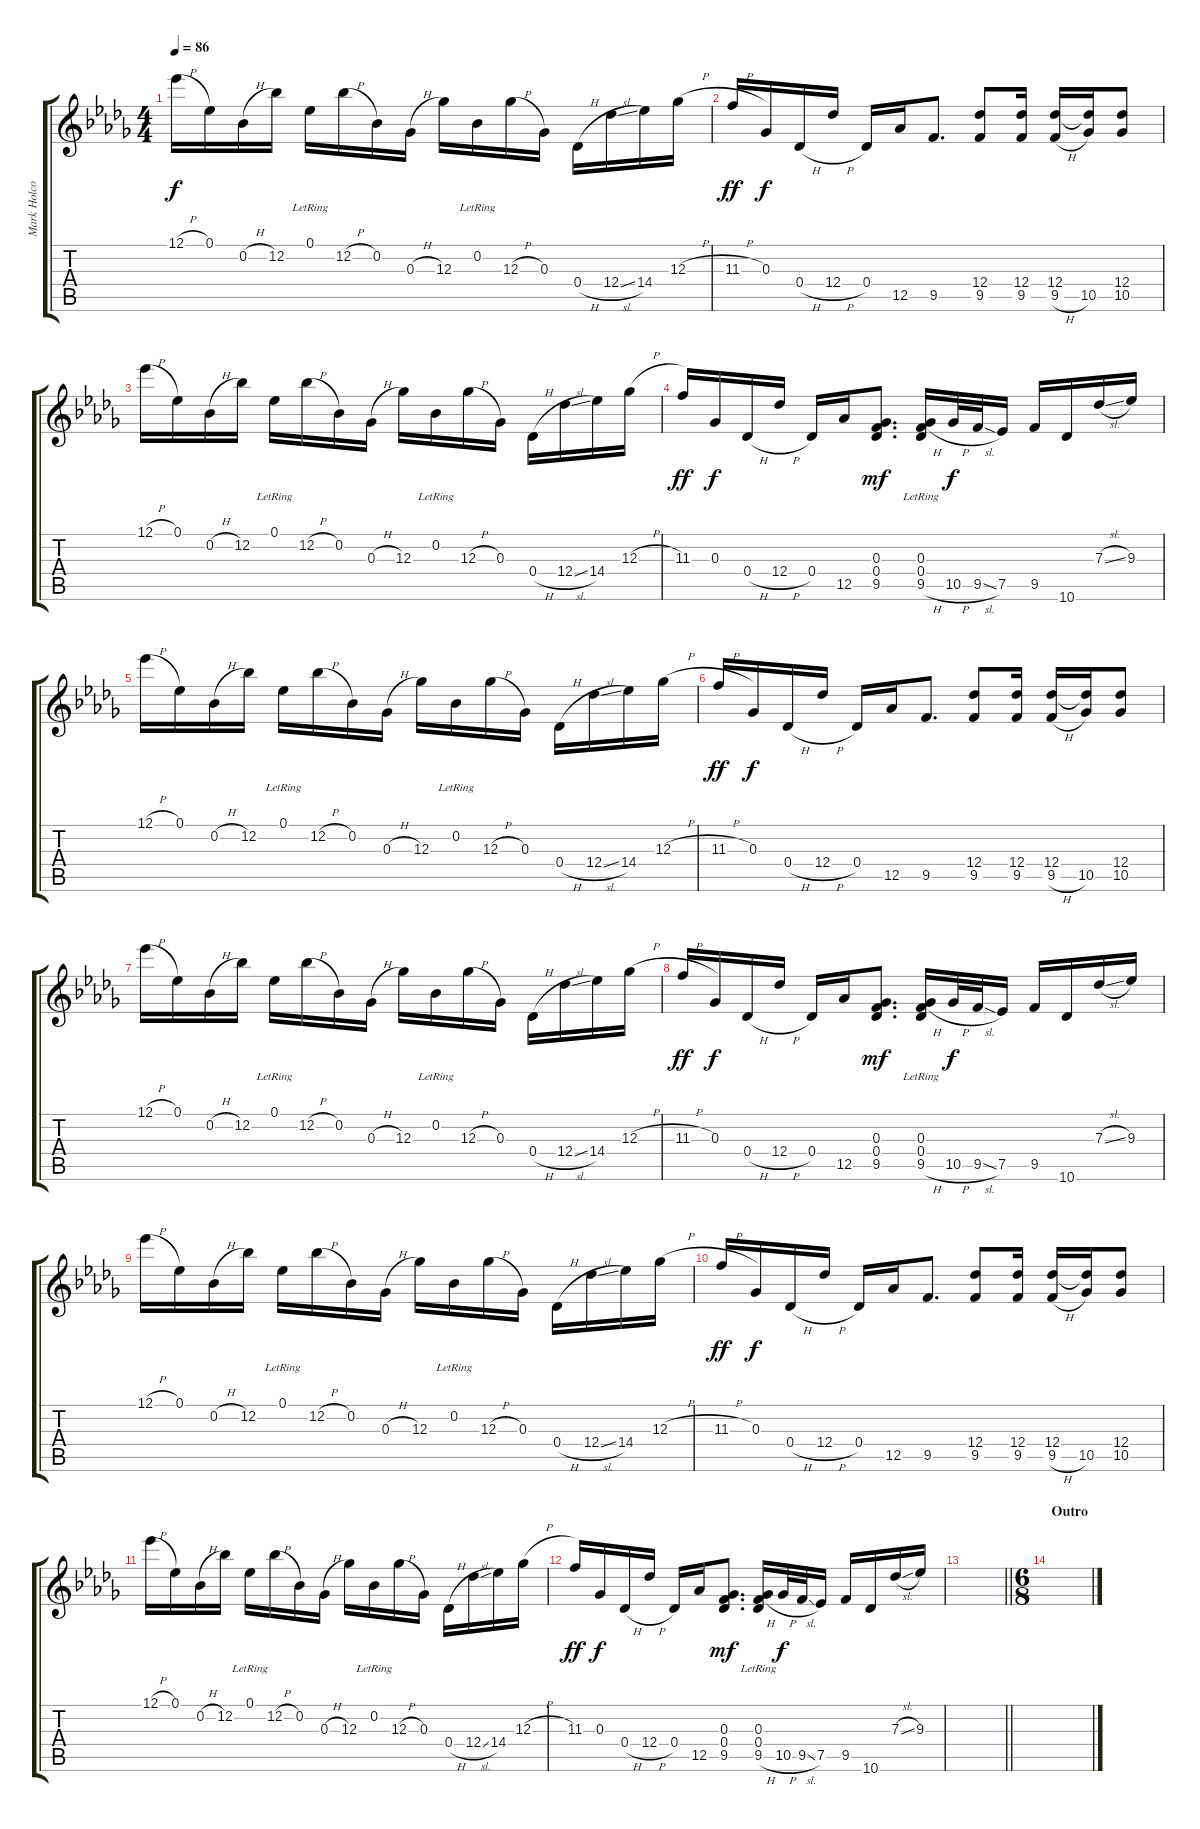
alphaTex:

\track ("Mark Holcomb - Acoustic Guitar" "Mark Holco") {instrument acousticguitarsteel}
\staff {score tabs}
\tuning (Eb4 Bb3 Gb3 Db3 Ab2 Eb2) {hide}
\ts (4 4)
\tempo 86
\clef g2
\ks bbminor
12.1{h}.16{dy f} 0.1.16 0.2{h}.16 12.2.16 0.1{lr}.16 12.2{h}.16 0.2.16 0.3{h}.16 12.3.16 0.2{lr}.16 12.3{h}.16 0.3.16 0.4{h}.16 12.4{sl}.16 14.4.16 12.3{h}.16 |
11.3{h}.16{dy ff} 0.3.16{dy f} 0.4{h}.16 12.4{h}.16 0.4.16 12.5.16 9.5.8{d} (12.4 9.5).8 (12.4 9.5).16 (12.4 9.5{h}).16 (12.4{t} 10.5).16 (12.4 10.5).8 |
12.1{h}.16 0.1.16 0.2{h}.16 12.2.16 0.1{lr}.16 12.2{h}.16 0.2.16 0.3{h}.16 12.3.16 0.2{lr}.16 12.3{h}.16 0.3.16 0.4{h}.16 12.4{sl}.16 14.4.16 12.3{h}.16 |
11.3.16{dy ff} 0.3.16{dy f} 0.4{h}.16 12.4{h}.16 0.4.16 12.5.16 (0.3 0.4 9.5).8{d dy mf} (0.3{lr} 0.4{lr} 9.5{h}).16 10.5{h}.32{dy f} 9.5{sl}.32 7.5.16 9.5.16 10.6.16 7.3{sl}.16 9.3.16 |
12.1{h}.16 0.1.16 0.2{h}.16 12.2.16 0.1{lr}.16 12.2{h}.16 0.2.16 0.3{h}.16 12.3.16 0.2{lr}.16 12.3{h}.16 0.3.16 0.4{h}.16 12.4{sl}.16 14.4.16 12.3{h}.16 |
11.3{h}.16{dy ff} 0.3.16{dy f} 0.4{h}.16 12.4{h}.16 0.4.16 12.5.16 9.5.8{d} (12.4 9.5).8 (12.4 9.5).16 (12.4 9.5{h}).16 (12.4{t} 10.5).16 (12.4 10.5).8 |
12.1{h}.16 0.1.16 0.2{h}.16 12.2.16 0.1{lr}.16 12.2{h}.16 0.2.16 0.3{h}.16 12.3.16 0.2{lr}.16 12.3{h}.16 0.3.16 0.4{h}.16 12.4{sl}.16 14.4.16 12.3{h}.16 |
11.3{h}.16{dy ff} 0.3.16{dy f} 0.4{h}.16 12.4{h}.16 0.4.16 12.5.16 (0.3 0.4 9.5).8{d dy mf} (0.3{lr} 0.4{lr} 9.5{h}).16 10.5{h}.32{dy f} 9.5{sl}.32 7.5.16 9.5.16 10.6.16 7.3{sl}.16 9.3.16 |
12.1{h}.16 0.1.16 0.2{h}.16 12.2.16 0.1{lr}.16 12.2{h}.16 0.2.16 0.3{h}.16 12.3.16 0.2{lr}.16 12.3{h}.16 0.3.16 0.4{h}.16 12.4{sl}.16 14.4.16 12.3{h}.16 |
11.3{h}.16{dy ff} 0.3.16{dy f} 0.4{h}.16 12.4{h}.16 0.4.16 12.5.16 9.5.8{d} (12.4 9.5).8 (12.4 9.5).16 (12.4 9.5{h}).16 (12.4{t} 10.5).16 (12.4 10.5).8 |
12.1{h}.16 0.1.16 0.2{h}.16 12.2.16 0.1{lr}.16 12.2{h}.16 0.2.16 0.3{h}.16 12.3.16 0.2{lr}.16 12.3{h}.16 0.3.16 0.4{h}.16 12.4{sl}.16 14.4.16 12.3{h}.16 |
11.3.16{dy ff} 0.3.16{dy f} 0.4{h}.16 12.4{h}.16 0.4.16 12.5.16 (0.3 0.4 9.5).8{d dy mf} (0.3{lr} 0.4{lr} 9.5{h}).16 10.5{h}.32{dy f} 9.5{sl}.32 7.5.16 9.5.16 10.6.16 7.3{sl}.16 9.3.16 |
\barLineRight lightlight
|
\ts (6 8)
\section ("" "Outro")
